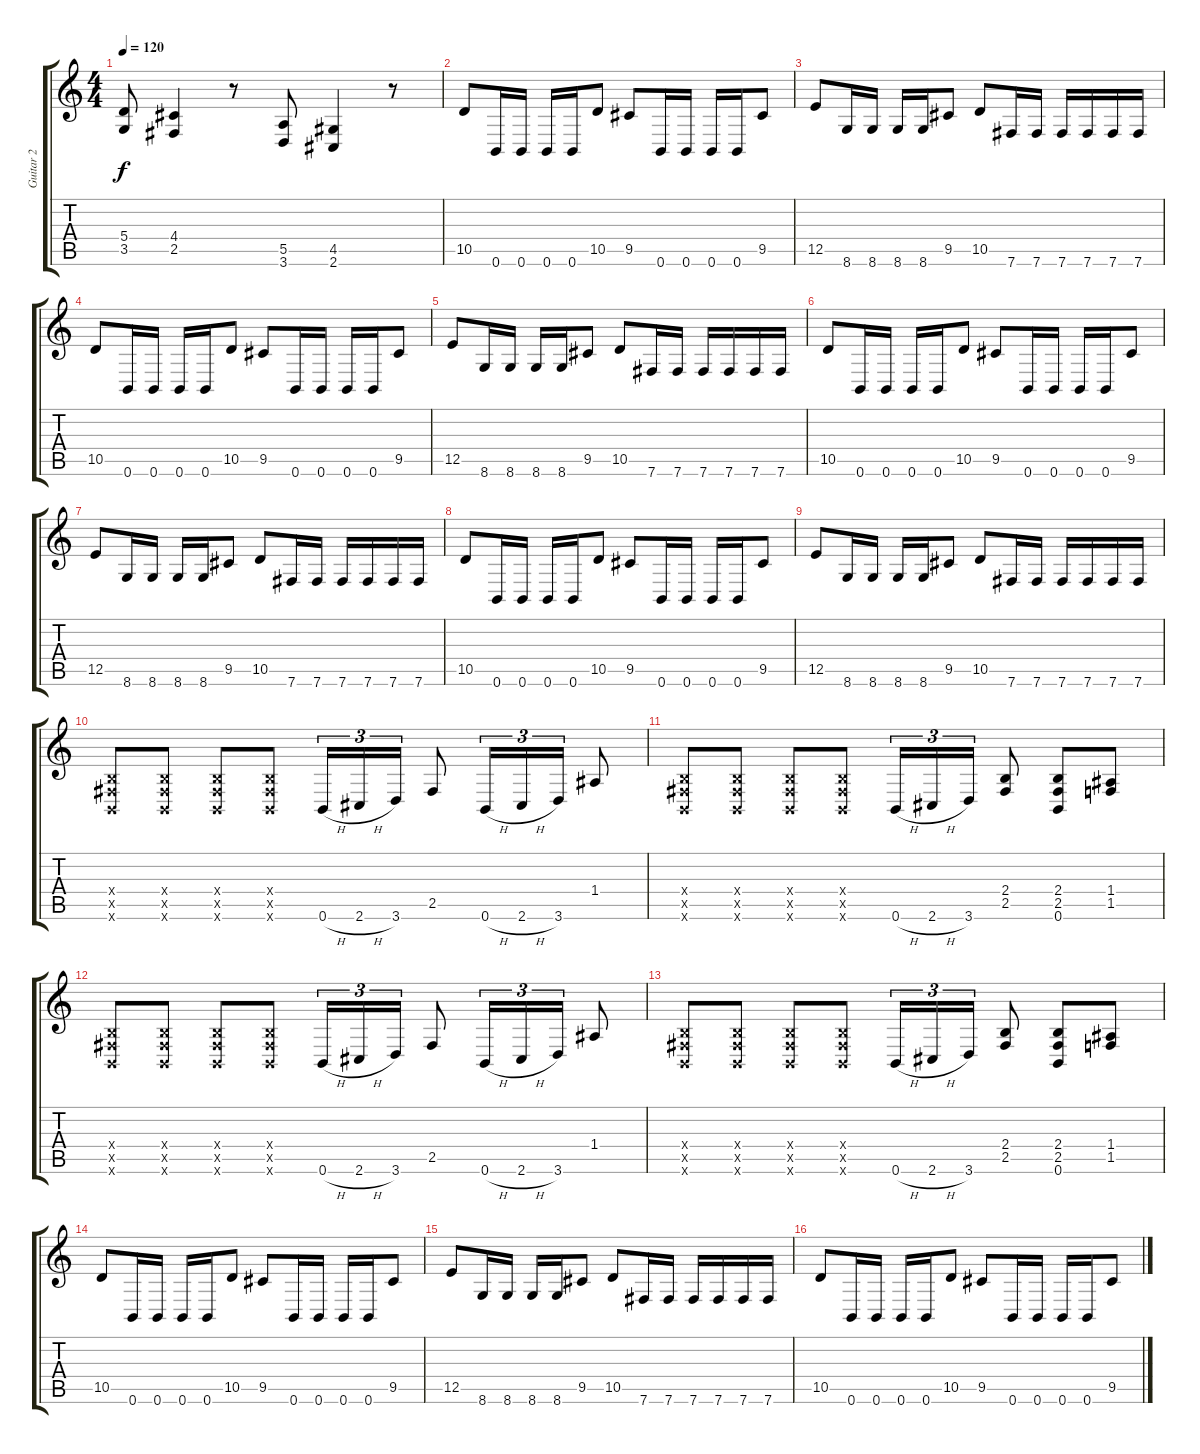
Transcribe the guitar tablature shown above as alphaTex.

\track ("Guitar 2" "Guitar 2") {instrument distortionguitar}
\staff {score tabs}
\tuning (B3 Gb3 D3 A2 E2 B1) {hide}
\ts (4 4)
\tempo 120
\clef g2
\ks c
(5.4 3.5).8{dy f instrument distortionguitar} (4.4 2.5).4 r.8 (5.5 3.6).8 (4.5 2.6).4 r.8 |
10.5.8 0.6.16 0.6.16 0.6.16 0.6.16 10.5.8 9.5.8 0.6.16 0.6.16 0.6.16 0.6.16 9.5.8 |
12.5.8 8.6.16 8.6.16 8.6.16 8.6.16 9.5.8 10.5.8 7.6.16 7.6.16 7.6.16 7.6.16 7.6.16 7.6.16 |
10.5.8 0.6.16 0.6.16 0.6.16 0.6.16 10.5.8 9.5.8 0.6.16 0.6.16 0.6.16 0.6.16 9.5.8 |
12.5.8 8.6.16 8.6.16 8.6.16 8.6.16 9.5.8 10.5.8 7.6.16 7.6.16 7.6.16 7.6.16 7.6.16 7.6.16 |
10.5.8 0.6.16 0.6.16 0.6.16 0.6.16 10.5.8 9.5.8 0.6.16 0.6.16 0.6.16 0.6.16 9.5.8 |
12.5.8 8.6.16 8.6.16 8.6.16 8.6.16 9.5.8 10.5.8 7.6.16 7.6.16 7.6.16 7.6.16 7.6.16 7.6.16 |
10.5.8 0.6.16 0.6.16 0.6.16 0.6.16 10.5.8 9.5.8 0.6.16 0.6.16 0.6.16 0.6.16 9.5.8 |
12.5.8 8.6.16 8.6.16 8.6.16 8.6.16 9.5.8 10.5.8 7.6.16 7.6.16 7.6.16 7.6.16 7.6.16 7.6.16 |
(2.4{x} 2.5{x} 0.6{x}).8 (2.4{x} 2.5{x} 0.6{x}).8 (2.4{x} 2.5{x} 0.6{x}).8 (2.4{x} 2.5{x} 0.6{x}).8 0.6{h}.16{tu (3 2)} 2.6{h}.16{tu (3 2)} 3.6.16{tu (3 2)} 2.5.8 0.6{h}.16{tu (3 2)} 2.6{h}.16{tu (3 2)} 3.6.16{tu (3 2)} 1.4.8 |
(2.4{x} 2.5{x} 0.6{x}).8 (2.4{x} 2.5{x} 0.6{x}).8 (2.4{x} 2.5{x} 0.6{x}).8 (2.4{x} 2.5{x} 0.6{x}).8 0.6{h}.16{tu (3 2)} 2.6{h}.16{tu (3 2)} 3.6.16{tu (3 2)} (2.4 2.5).8 (2.4 2.5 0.6).8 (1.4 1.5).8 |
(2.4{x} 2.5{x} 0.6{x}).8 (2.4{x} 2.5{x} 0.6{x}).8 (2.4{x} 2.5{x} 0.6{x}).8 (2.4{x} 2.5{x} 0.6{x}).8 0.6{h}.16{tu (3 2)} 2.6{h}.16{tu (3 2)} 3.6.16{tu (3 2)} 2.5.8 0.6{h}.16{tu (3 2)} 2.6{h}.16{tu (3 2)} 3.6.16{tu (3 2)} 1.4.8 |
(2.4{x} 2.5{x} 0.6{x}).8 (2.4{x} 2.5{x} 0.6{x}).8 (2.4{x} 2.5{x} 0.6{x}).8 (2.4{x} 2.5{x} 0.6{x}).8 0.6{h}.16{tu (3 2)} 2.6{h}.16{tu (3 2)} 3.6.16{tu (3 2)} (2.4 2.5).8 (2.4 2.5 0.6).8 (1.4 1.5).8 |
10.5.8 0.6.16 0.6.16 0.6.16 0.6.16 10.5.8 9.5.8 0.6.16 0.6.16 0.6.16 0.6.16 9.5.8 |
12.5.8 8.6.16 8.6.16 8.6.16 8.6.16 9.5.8 10.5.8 7.6.16 7.6.16 7.6.16 7.6.16 7.6.16 7.6.16 |
10.5.8 0.6.16 0.6.16 0.6.16 0.6.16 10.5.8 9.5.8 0.6.16 0.6.16 0.6.16 0.6.16 9.5.8
